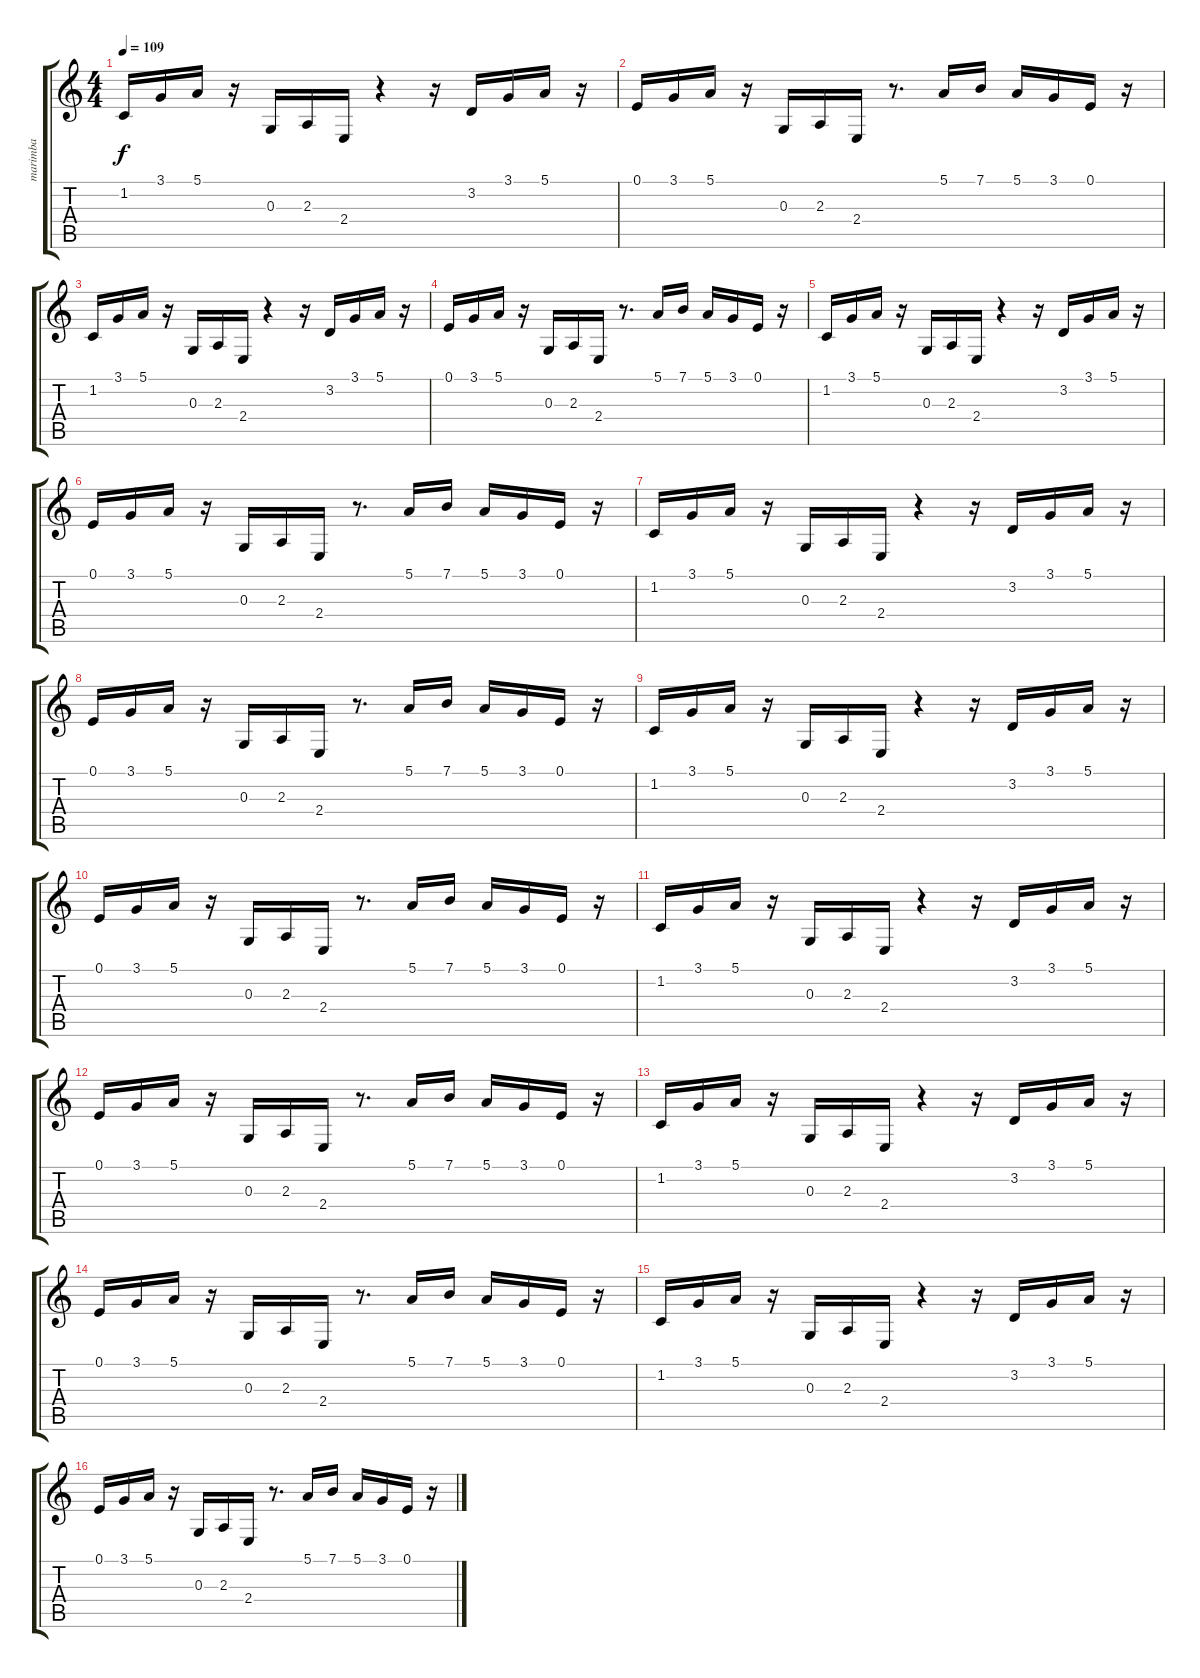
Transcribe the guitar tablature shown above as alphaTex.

\track ("marimba" "marimba") {instrument marimba}
\staff {score tabs}
\tuning (E4 B3 G3 D3 A2 E2) {hide}
\ts (4 4)
\tempo 109
\clef g2
\ks c
1.2.16{dy f instrument marimba} 3.1.16 5.1.16 r.16 0.3.16 2.3.16 2.4.16 r.4 r.16 3.2.16 3.1.16 5.1.16 r.16 |
0.1.16 3.1.16 5.1.16 r.16 0.3.16 2.3.16 2.4.16 r.8{d} 5.1.16 7.1.16 5.1.16 3.1.16 0.1.16 r.16 |
1.2.16 3.1.16 5.1.16 r.16 0.3.16 2.3.16 2.4.16 r.4 r.16 3.2.16 3.1.16 5.1.16 r.16 |
0.1.16 3.1.16 5.1.16 r.16 0.3.16 2.3.16 2.4.16 r.8{d} 5.1.16 7.1.16 5.1.16 3.1.16 0.1.16 r.16 |
1.2.16 3.1.16 5.1.16 r.16 0.3.16 2.3.16 2.4.16 r.4 r.16 3.2.16 3.1.16 5.1.16 r.16 |
0.1.16 3.1.16 5.1.16 r.16 0.3.16 2.3.16 2.4.16 r.8{d} 5.1.16 7.1.16 5.1.16 3.1.16 0.1.16 r.16 |
1.2.16 3.1.16 5.1.16 r.16 0.3.16 2.3.16 2.4.16 r.4 r.16 3.2.16 3.1.16 5.1.16 r.16 |
0.1.16 3.1.16 5.1.16 r.16 0.3.16 2.3.16 2.4.16 r.8{d} 5.1.16 7.1.16 5.1.16 3.1.16 0.1.16 r.16 |
1.2.16 3.1.16 5.1.16 r.16 0.3.16 2.3.16 2.4.16 r.4 r.16 3.2.16 3.1.16 5.1.16 r.16 |
0.1.16 3.1.16 5.1.16 r.16 0.3.16 2.3.16 2.4.16 r.8{d} 5.1.16 7.1.16 5.1.16 3.1.16 0.1.16 r.16 |
1.2.16 3.1.16 5.1.16 r.16 0.3.16 2.3.16 2.4.16 r.4 r.16 3.2.16 3.1.16 5.1.16 r.16 |
0.1.16 3.1.16 5.1.16 r.16 0.3.16 2.3.16 2.4.16 r.8{d} 5.1.16 7.1.16 5.1.16 3.1.16 0.1.16 r.16 |
1.2.16 3.1.16 5.1.16 r.16 0.3.16 2.3.16 2.4.16 r.4 r.16 3.2.16 3.1.16 5.1.16 r.16 |
0.1.16 3.1.16 5.1.16 r.16 0.3.16 2.3.16 2.4.16 r.8{d} 5.1.16 7.1.16 5.1.16 3.1.16 0.1.16 r.16 |
1.2.16 3.1.16 5.1.16 r.16 0.3.16 2.3.16 2.4.16 r.4 r.16 3.2.16 3.1.16 5.1.16 r.16 |
0.1.16 3.1.16 5.1.16 r.16 0.3.16 2.3.16 2.4.16 r.8{d} 5.1.16 7.1.16 5.1.16 3.1.16 0.1.16 r.16
